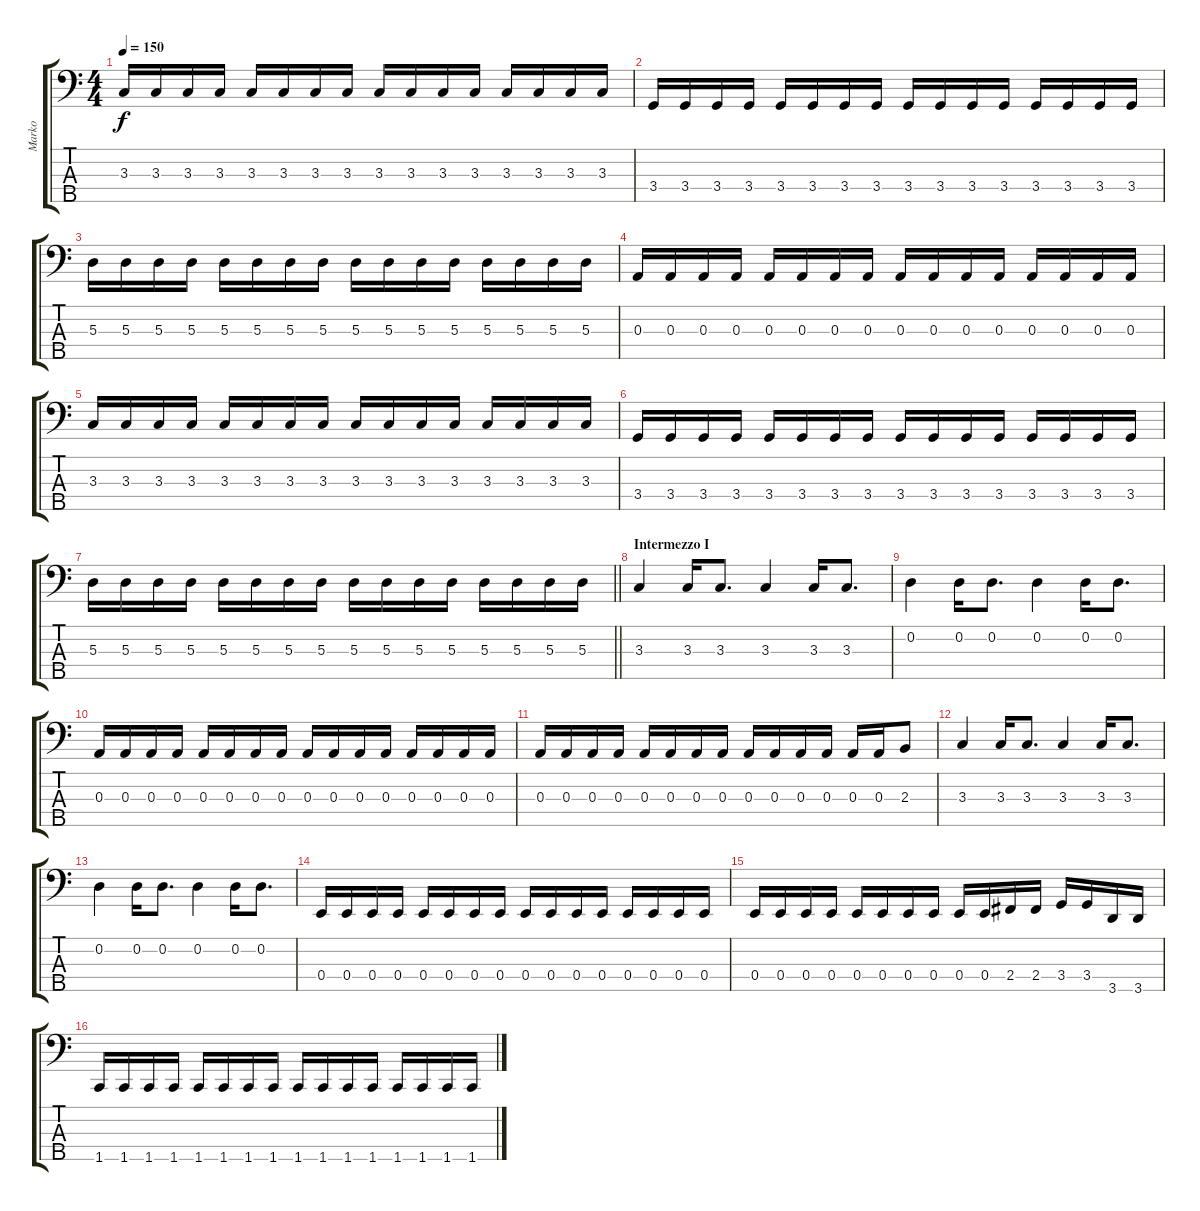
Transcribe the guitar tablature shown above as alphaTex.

\track ("Marko" "Marko") {instrument electricbasspick}
\staff {score tabs}
\tuning (G2 D2 A1 E1 B0) {hide}
\ts (4 4)
\tempo 150
\clef f4
\ks c
3.3.16{dy f} 3.3.16 3.3.16 3.3.16 3.3.16 3.3.16 3.3.16 3.3.16 3.3.16 3.3.16 3.3.16 3.3.16 3.3.16 3.3.16 3.3.16 3.3.16 |
3.4.16 3.4.16 3.4.16 3.4.16 3.4.16 3.4.16 3.4.16 3.4.16 3.4.16 3.4.16 3.4.16 3.4.16 3.4.16 3.4.16 3.4.16 3.4.16 |
5.3.16 5.3.16 5.3.16 5.3.16 5.3.16 5.3.16 5.3.16 5.3.16 5.3.16 5.3.16 5.3.16 5.3.16 5.3.16 5.3.16 5.3.16 5.3.16 |
0.3.16 0.3.16 0.3.16 0.3.16 0.3.16 0.3.16 0.3.16 0.3.16 0.3.16 0.3.16 0.3.16 0.3.16 0.3.16 0.3.16 0.3.16 0.3.16 |
3.3.16 3.3.16 3.3.16 3.3.16 3.3.16 3.3.16 3.3.16 3.3.16 3.3.16 3.3.16 3.3.16 3.3.16 3.3.16 3.3.16 3.3.16 3.3.16 |
3.4.16 3.4.16 3.4.16 3.4.16 3.4.16 3.4.16 3.4.16 3.4.16 3.4.16 3.4.16 3.4.16 3.4.16 3.4.16 3.4.16 3.4.16 3.4.16 |
\barLineRight lightlight
5.3.16 5.3.16 5.3.16 5.3.16 5.3.16 5.3.16 5.3.16 5.3.16 5.3.16 5.3.16 5.3.16 5.3.16 5.3.16 5.3.16 5.3.16 5.3.16 |
\section ("" "Intermezzo I")
3.3.4 3.3.16 3.3.8{d} 3.3.4 3.3.16 3.3.8{d} |
0.2.4 0.2.16 0.2.8{d} 0.2.4 0.2.16 0.2.8{d} |
0.3.16 0.3.16 0.3.16 0.3.16 0.3.16 0.3.16 0.3.16 0.3.16 0.3.16 0.3.16 0.3.16 0.3.16 0.3.16 0.3.16 0.3.16 0.3.16 |
0.3.16 0.3.16 0.3.16 0.3.16 0.3.16 0.3.16 0.3.16 0.3.16 0.3.16 0.3.16 0.3.16 0.3.16 0.3.16 0.3.16 2.3.8 |
3.3.4 3.3.16 3.3.8{d} 3.3.4 3.3.16 3.3.8{d} |
0.2.4 0.2.16 0.2.8{d} 0.2.4 0.2.16 0.2.8{d} |
0.4.16 0.4.16 0.4.16 0.4.16 0.4.16 0.4.16 0.4.16 0.4.16 0.4.16 0.4.16 0.4.16 0.4.16 0.4.16 0.4.16 0.4.16 0.4.16 |
0.4.16 0.4.16 0.4.16 0.4.16 0.4.16 0.4.16 0.4.16 0.4.16 0.4.16 0.4.16 2.4.16 2.4.16 3.4.16 3.4.16 3.5.16 3.5.16 |
1.5.16 1.5.16 1.5.16 1.5.16 1.5.16 1.5.16 1.5.16 1.5.16 1.5.16 1.5.16 1.5.16 1.5.16 1.5.16 1.5.16 1.5.16 1.5.16
